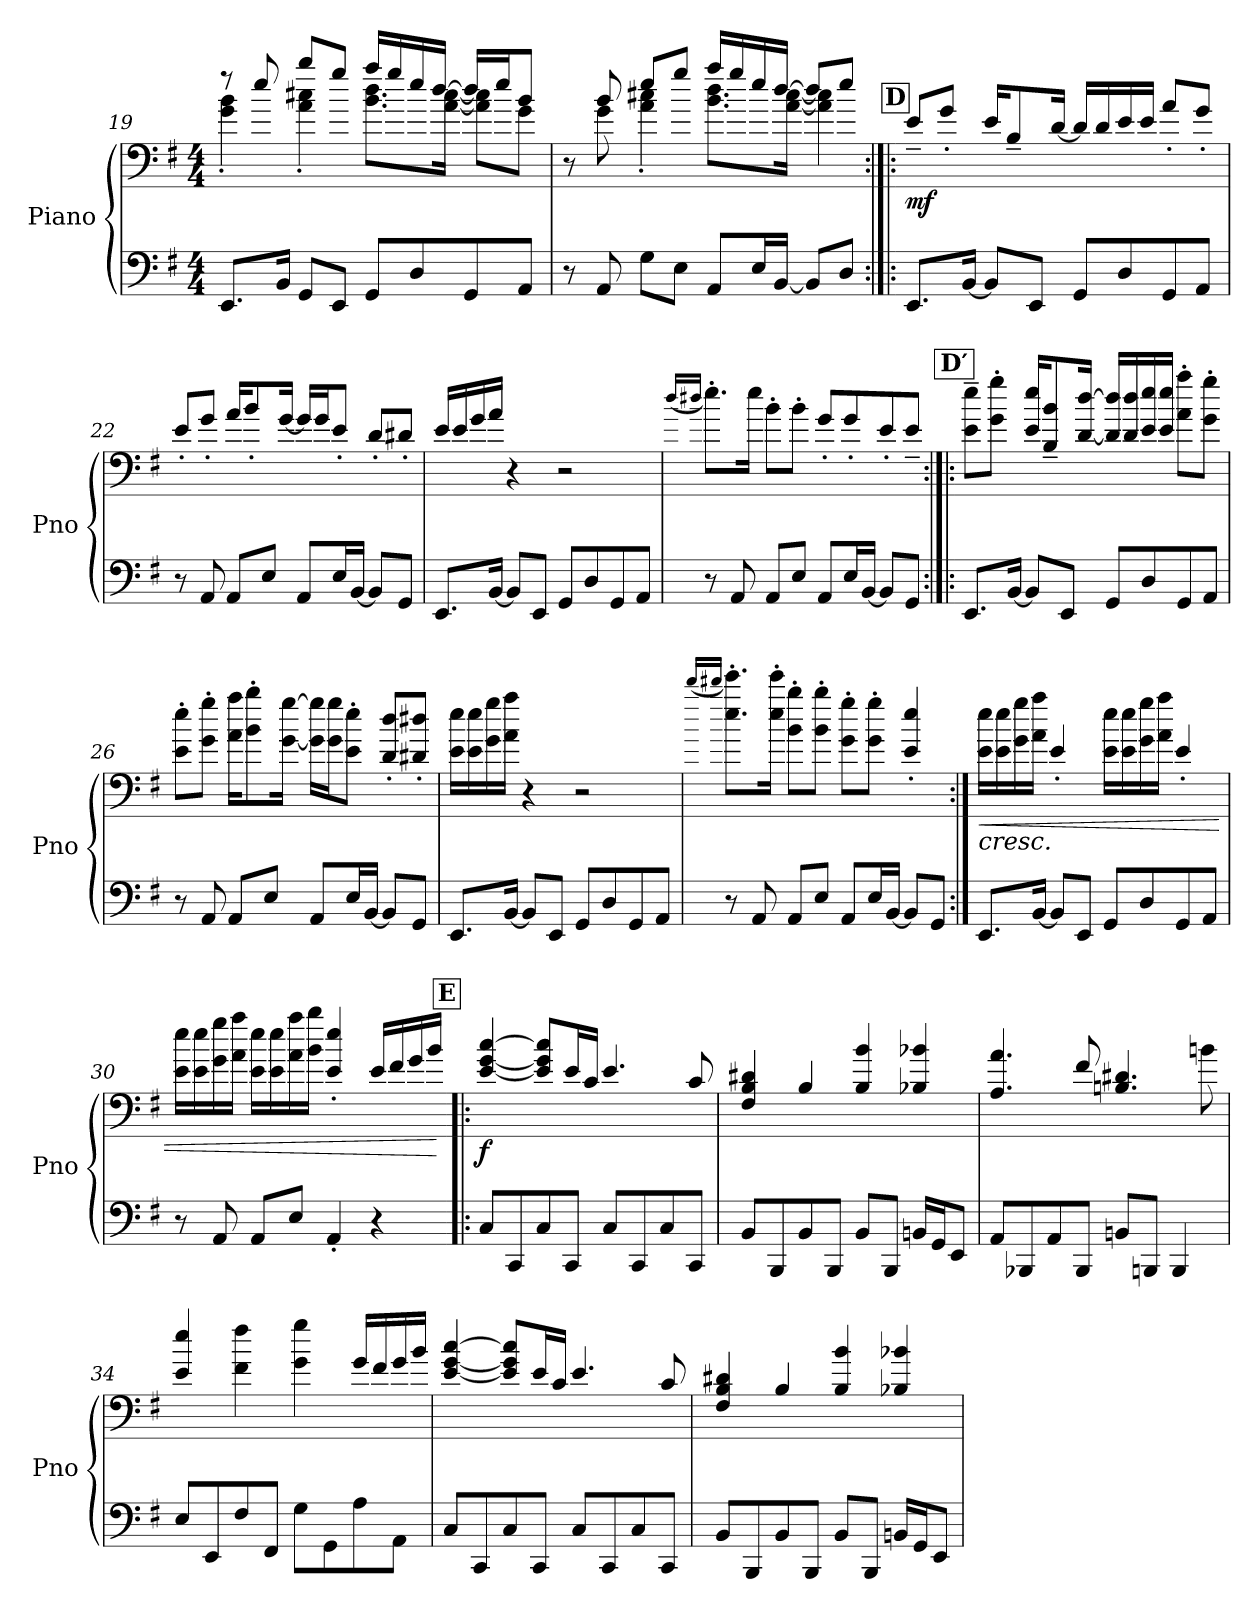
**kern	**kern	**dynam
*part1	*part1	*part1
*staff2	*staff1	*staff1/2
*I"Piano	*	*
*I'Pno	*	*
!!LO:LB:g=z
*clefF4	*clefF4	*
*k[f#]	*k[f#]	*
*M4/4	*M4/4	*
=19	=19	=19
*	*^	*
8.EE/L	8r	4g\' 4b\'	.
.	8ee/	.	.
16BB/Jk	.	.	.
8GG/L	8bb/L	4a\' 4cc#X\'	.
8EE/J	8gg/J	.	.
8GG/L	16aa/LL	8.b\ 8.dd\L	.
.	16gg/	.	.
8D/	16ee/	.	.
.	[16dd/JJ	[16a\ [16cc#\Jk	.
8GG/	16dd/LL]	8a\] 8cc#\]L	.
.	16ee/J	.	.
8AA/J	8b/J	8g\J	.
=20	=20	=20	=20
8r	8r	8ryy	.
8AA/	8b/	8g\	.
8G\L	8ee/L	4a\' 4cc#X\'	.
8E\J	8gg/J	.	.
8AA/L	16aa/LL	8.b\ 8.dd\L	.
.	16gg/	.	.
16E/L	16ee/	.	.
[16BB/JJ	[16dd/JJ	[16a\ [16cc#\Jk	.
8BB/L]	8dd/L]	4a\] 4cc#\]	.
8D/J	8ee/J	.	.
*	*v	*v	*
!!LO:PB:g=z
!!LO:REH:place=s1:a:B:fs=14:t=D
=21:|!|:	=21:|!|:	=21:|!|:
!	!	!LO:DY:b
8.EE/L	8e~/L	mf
.	8g'/J	.
[16BB/Jk	.	.
8BB/L]	16e/KL	.
.	8B~/	.
8EE/J	.	.
.	[16d/Jk	.
8GG/L	16d/LL]	.
.	16d/	.
8D/	16e/	.
.	16e/JJ	.
8GG/	8a'/L	.
8AA/J	8g'/J	.
=22	=22	=22
8r	8e'/L	.
8AA/	8g'/J	.
8AA/L	16a/KL	.
.	8b'/	.
8E/J	.	.
.	[16g/Jk	.
8AA/L	16g/LL]	.
.	16g/J	.
16E/L	8e'/J	.
[16BB/JJ	.	.
8BB/L]	8d'/L	.
8GG/J	8d#X'/J	.
!!LO:LB:g=z
=23	=23	=23
8.EE/L	16e/LL	.
.	16e/	.
.	16g/	.
[16BB/Jk	16a/JJ	.
8BB/L]	4r	.
8EE/J	.	.
8GG/L	2r	.
8D/	.	.
8GG/	.	.
8AA/J	.	.
=24	=24	=24
.	(16qdd/LL	.
.	16qdd#X/JJ	.
8r	8.ee'\L)	.
8AA/	.	.
.	16ee\Jk	.
8AA/L	8b'\L	.
8E/J	8b'\J	.
8AA/L	8g'/L	.
16E/L	8g'/	.
[16BB/JJ	.	.
8BB/L]	8e'/	.
8GG/J	8e~/J	.
!!LO:LB:g=z
!!LO:REH:place=s1:a:B:fs=14:t=D′
=25:|!|:	=25:|!|:	=25:|!|:
8.EE/L	8e\~ 8ee\~L	.
.	8g\' 8gg\'J	.
[16BB/Jk	.	.
8BB/L]	16e/ 16ee/KL	.
.	8B/~ 8b/~	.
8EE/J	.	.
.	[16d/ [16dd/Jk	.
8GG/L	16d/] 16dd/]LL	.
.	16d/ 16dd/	.
8D/	16e/ 16ee/	.
.	16e/ 16ee/JJ	.
8GG/	8a\' 8aa\'L	.
8AA/J	8g\' 8gg\'J	.
=26	=26	=26
8r	8e\' 8ee\'L	.
8AA/	8g\' 8gg\'J	.
8AA/L	16a\ 16aa\KL	.
.	8b\' 8bb\'	.
8E/J	.	.
.	[16g\ [16gg\Jk	.
8AA/L	16g\] 16gg\]LL	.
.	16g\ 16gg\J	.
16E/L	8e\' 8ee\'J	.
[16BB/JJ	.	.
8BB/L]	8d/' 8dd/'L	.
8GG/J	8d#X/' 8dd#X/'J	.
!!LO:LB:g=z
=27	=27	=27
8.EE/L	16e\ 16ee\LL	.
.	16e\ 16ee\	.
.	16g\ 16gg\	.
[16BB/Jk	16a\ 16aa\JJ	.
8BB/L]	4r	.
8EE/J	.	.
8GG/L	2r	.
8D/	.	.
8GG/	.	.
8AA/J	.	.
=28	=28	=28
.	(>16qddd/LL	.
.	16qddd#X/JJ	.
8r	8.ee\' 8.eee\'L)	.
8AA/	.	.
.	16ee\' 16eee\'Jk	.
8AA/L	8b\' 8bb\'L	.
8E/J	8b\' 8bb\'J	.
8AA/L	8g\' 8gg\'L	.
16E/L	8g\' 8gg\'J	.
[16BB/JJ	.	.
8BB/L]	4e/' 4ee/'	.
8GG/J	.	.
!!LO:LB:g=z
=29:|!	=29:|!	=29:|!
!	!LO:TX:b:i:t=cresc.	!
!	!	!LO:HP:b
8.EE/L	16e\ 16ee\LL	<
.	16e\ 16ee\	.
.	16g\ 16gg\	.
[16BB/Jk	16a\ 16aa\JJ	.
8BB/L]	4e'/	.
8EE/J	.	.
8GG/L	16e\ 16ee\LL	.
.	16e\ 16ee\	.
8D/	16g\ 16gg\	.
.	16a\ 16aa\JJ	.
8GG/	4e'/	.
8AA/J	.	.
=30	=30	=30
8r	16e\ 16ee\LL	.
.	16e\ 16ee\	.
8AA/	16g\ 16gg\	.
.	16a\ 16aa\JJ	.
8AA/L	16e\ 16ee\LL	.
.	16e\ 16ee\	.
8E/J	16a\ 16aa\	.
.	16b\ 16bb\JJ	.
4AA'/	4e/' 4ee/'	.
4r	16e/LL	.
.	16f#/	.
.	16g/	.
.	16b/JJ	.
.	.	[
!!LO:PB:g=z
!!LO:REH:place=s1:a:B:fs=14:t=E
=31!|:	=31!|:	=31!|:
!	!	!LO:DY:b
8C/L	[4e/ [4g/ [4cc/	f
8CC/	.	.
8C/	8e/] 8g/] 8cc/]L	.
8CC/J	16e/L	.
.	16c/JJ	.
8C/L	4.e/	.
8CC/	.	.
8C/	.	.
8CC/J	8c/	.
=32	=32	=32
8BB/L	4F#/ 4B/ 4d#X/	.
8BBB/	.	.
8BB/	4B/	.
8BBB/J	.	.
8BB/L	4B/ 4b/	.
8BBB/J	.	.
16BBn/LL	4B-X/ 4b-X/	.
16GG/J	.	.
8EE/J	.	.
=33	=33	=33
8AA/L	4.A/ 4.a/	.
8BBB-X/	.	.
8AA/	.	.
8BBB-/J	8f#/	.
8BBn/L	4.Bn/ 4.d#X/	.
8BBBn/J	.	.
4BBB/	.	.
.	8bn\	.
!!LO:LB:g=z
=34	=34	=34
8E/L	4e/ 4ee/	.
8EE/	.	.
8F#/	4f#\ 4ff#\	.
8FF#/J	.	.
8G\L	4g\ 4gg\	.
8GG\	.	.
8A\	16g/LL	.
.	16f#/	.
8AA\J	16g/	.
.	16b/JJ	.
=35	=35	=35
8C/L	[4e/ [4g/ [4cc/	.
8CC/	.	.
8C/	8e/] 8g/] 8cc/]L	.
8CC/J	16e/L	.
.	16c/JJ	.
8C/L	4.e/	.
8CC/	.	.
8C/	.	.
8CC/J	8c/	.
=36	=36	=36
8BB/L	4F#/ 4B/ 4d#X/	.
8BBB/	.	.
8BB/	4B/	.
8BBB/J	.	.
8BB/L	4B/ 4b/	.
8BBB/J	.	.
16BBn/LL	4B-X/ 4b-X/	.
16GG/J	.	.
8EE/J	.	.
=	=	=
*-	*-	*-
